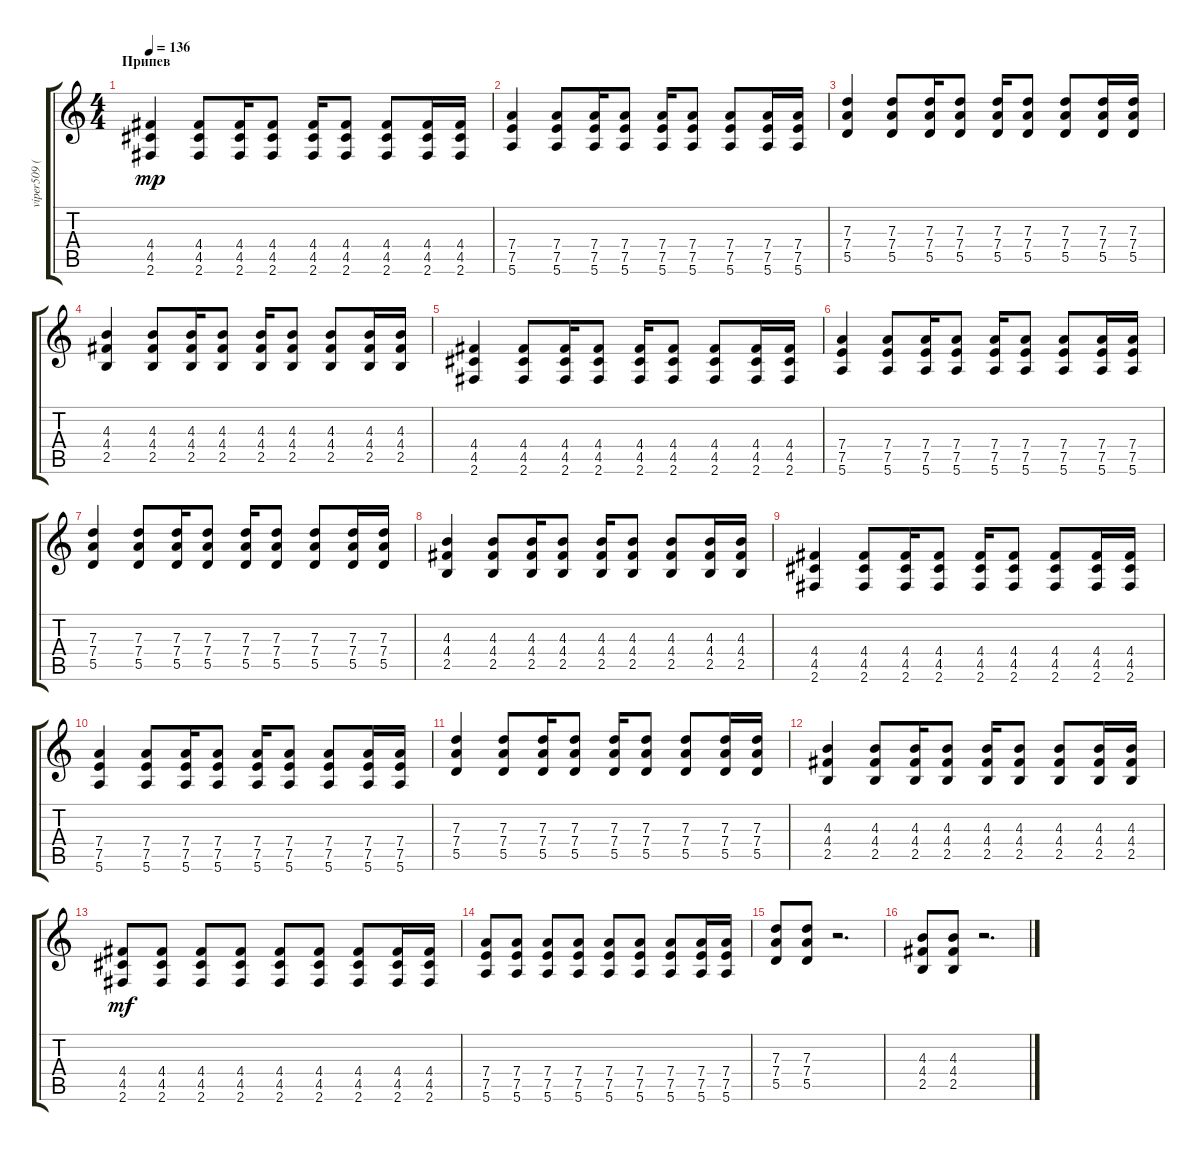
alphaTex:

\track ("viper509 (better)" "viper509 (") {instrument acousticguitarsteel}
\staff {score tabs}
\tuning (E4 B3 G3 D3 A2 E2) {hide}
\ts (4 4)
\section ("" "Припев")
\tempo 136
\clef g2
\ks c
(4.4 4.5 2.6).4{dy mp} (4.4 4.5 2.6).8 (4.4 4.5 2.6).16 (4.4 4.5 2.6).8 (4.4 4.5 2.6).16 (4.4 4.5 2.6).8 (4.4 4.5 2.6).8 (4.4 4.5 2.6).16 (4.4 4.5 2.6).16 |
(7.4 7.5 5.6).4 (7.4 7.5 5.6).8 (7.4 7.5 5.6).16 (7.4 7.5 5.6).8 (7.4 7.5 5.6).16 (7.4 7.5 5.6).8 (7.4 7.5 5.6).8 (7.4 7.5 5.6).16 (7.4 7.5 5.6).16 |
(7.3 7.4 5.5).4 (7.3 7.4 5.5).8 (7.3 7.4 5.5).16 (7.3 7.4 5.5).8 (7.3 7.4 5.5).16 (7.3 7.4 5.5).8 (7.3 7.4 5.5).8 (7.3 7.4 5.5).16 (7.3 7.4 5.5).16 |
(4.3 4.4 2.5).4 (4.3 4.4 2.5).8 (4.3 4.4 2.5).16 (4.3 4.4 2.5).8 (4.3 4.4 2.5).16 (4.3 4.4 2.5).8 (4.3 4.4 2.5).8 (4.3 4.4 2.5).16 (4.3 4.4 2.5).16 |
(4.4 4.5 2.6).4 (4.4 4.5 2.6).8 (4.4 4.5 2.6).16 (4.4 4.5 2.6).8 (4.4 4.5 2.6).16 (4.4 4.5 2.6).8 (4.4 4.5 2.6).8 (4.4 4.5 2.6).16 (4.4 4.5 2.6).16 |
(7.4 7.5 5.6).4 (7.4 7.5 5.6).8 (7.4 7.5 5.6).16 (7.4 7.5 5.6).8 (7.4 7.5 5.6).16 (7.4 7.5 5.6).8 (7.4 7.5 5.6).8 (7.4 7.5 5.6).16 (7.4 7.5 5.6).16 |
(7.3 7.4 5.5).4 (7.3 7.4 5.5).8 (7.3 7.4 5.5).16 (7.3 7.4 5.5).8 (7.3 7.4 5.5).16 (7.3 7.4 5.5).8 (7.3 7.4 5.5).8 (7.3 7.4 5.5).16 (7.3 7.4 5.5).16 |
(4.3 4.4 2.5).4 (4.3 4.4 2.5).8 (4.3 4.4 2.5).16 (4.3 4.4 2.5).8 (4.3 4.4 2.5).16 (4.3 4.4 2.5).8 (4.3 4.4 2.5).8 (4.3 4.4 2.5).16 (4.3 4.4 2.5).16 |
(4.4 4.5 2.6).4 (4.4 4.5 2.6).8 (4.4 4.5 2.6).16 (4.4 4.5 2.6).8 (4.4 4.5 2.6).16 (4.4 4.5 2.6).8 (4.4 4.5 2.6).8 (4.4 4.5 2.6).16 (4.4 4.5 2.6).16 |
(7.4 7.5 5.6).4 (7.4 7.5 5.6).8 (7.4 7.5 5.6).16 (7.4 7.5 5.6).8 (7.4 7.5 5.6).16 (7.4 7.5 5.6).8 (7.4 7.5 5.6).8 (7.4 7.5 5.6).16 (7.4 7.5 5.6).16 |
(7.3 7.4 5.5).4 (7.3 7.4 5.5).8 (7.3 7.4 5.5).16 (7.3 7.4 5.5).8 (7.3 7.4 5.5).16 (7.3 7.4 5.5).8 (7.3 7.4 5.5).8 (7.3 7.4 5.5).16 (7.3 7.4 5.5).16 |
(4.3 4.4 2.5).4 (4.3 4.4 2.5).8 (4.3 4.4 2.5).16 (4.3 4.4 2.5).8 (4.3 4.4 2.5).16 (4.3 4.4 2.5).8 (4.3 4.4 2.5).8 (4.3 4.4 2.5).16 (4.3 4.4 2.5).16 |
(4.4 4.5 2.6).8{dy mf} (4.4 4.5 2.6).8 (4.4 4.5 2.6).8 (4.4 4.5 2.6).8 (4.4 4.5 2.6).8 (4.4 4.5 2.6).8 (4.4 4.5 2.6).8 (4.4 4.5 2.6).16 (4.4 4.5 2.6).16 |
(7.4 7.5 5.6).8 (7.4 7.5 5.6).8 (7.4 7.5 5.6).8 (7.4 7.5 5.6).8 (7.4 7.5 5.6).8 (7.4 7.5 5.6).8 (7.4 7.5 5.6).8 (7.4 7.5 5.6).16 (7.4 7.5 5.6).16 |
(7.3 7.4 5.5).8 (7.3 7.4 5.5).8 r.2{d} |
(4.3 4.4 2.5).8 (4.3 4.4 2.5).8 r.2{d}
